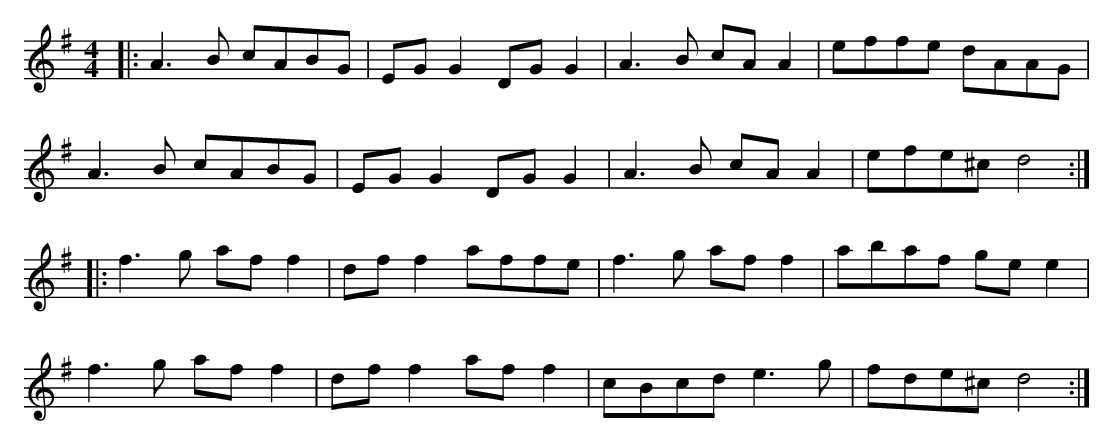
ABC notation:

X:1
M:4/4
K:Dmix
|:A3B cABG|EGG2 DGG2|A3B cAA2|effe dAAG|
A3B cABG|EGG2 DGG2|A3B cAA2|efe^c d4:|
|:f3g aff2|dff2 affe|f3g aff2|abaf gee2|
f3g aff2|dff2 aff2|cBcd e3g|fde^c d4:|
